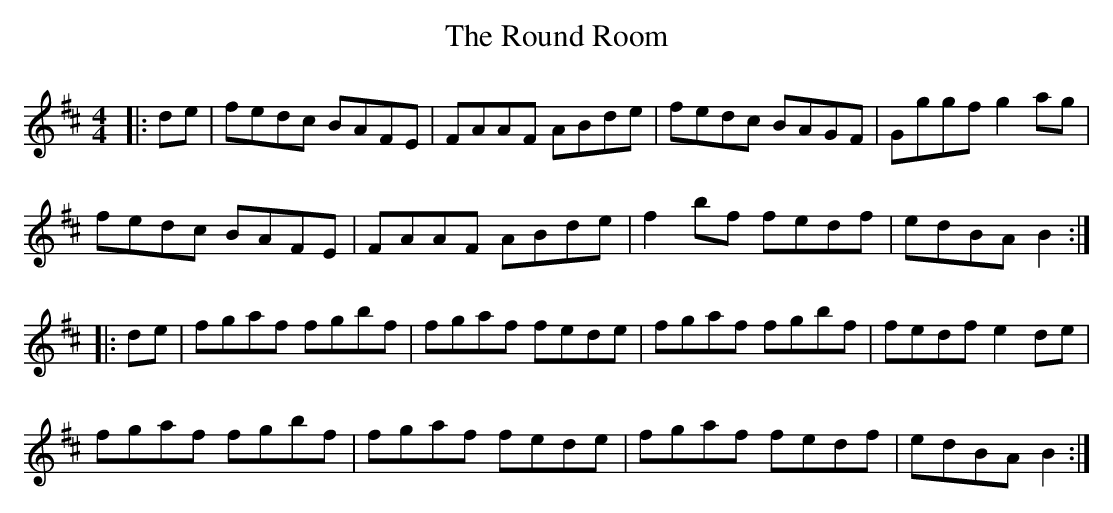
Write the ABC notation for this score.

X:1
T: The Round Room
M: 4/4
L: 1/8
K: Dmaj
|:de|fedc BAFE|FAAF ABde|fedc BAGF|Gggf g2ag|
fedc BAFE|FAAF ABde|f2bf fedf|edBA B2:|
|:de|fgaf fgbf|fgaf fede|fgaf fgbf|fedf e2de|
fgaf fgbf|fgaf fede|fgaf fedf|edBA B2:|
